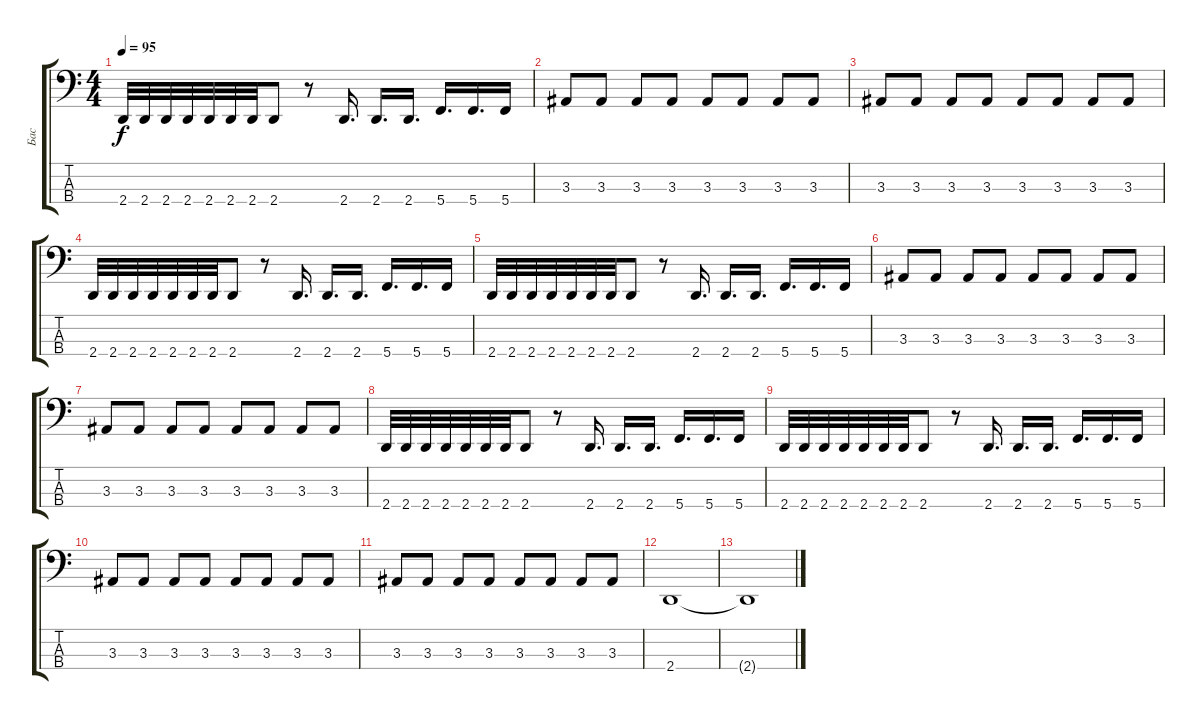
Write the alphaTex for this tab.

\track ("Бас" "Бас") {instrument electricbasspick}
\staff {score tabs}
\tuning (F2 C2 G1 C1) {hide}
\ts (4 4)
\tempo 95
\clef f4
\ks c
2.4.32{dy f} 2.4.32 2.4.32 2.4.32 2.4.32 2.4.32 2.4.32 2.4.8 r.8 2.4.16{d} 2.4.16{d} 2.4.16{d} 5.4.16{d} 5.4.16{d} 5.4.16 |
3.3.8 3.3.8 3.3.8 3.3.8 3.3.8 3.3.8 3.3.8 3.3.8 |
3.3.8 3.3.8 3.3.8 3.3.8 3.3.8 3.3.8 3.3.8 3.3.8 |
2.4.32 2.4.32 2.4.32 2.4.32 2.4.32 2.4.32 2.4.32 2.4.8 r.8 2.4.16{d} 2.4.16{d} 2.4.16{d} 5.4.16{d} 5.4.16{d} 5.4.16 |
2.4.32 2.4.32 2.4.32 2.4.32 2.4.32 2.4.32 2.4.32 2.4.8 r.8 2.4.16{d} 2.4.16{d} 2.4.16{d} 5.4.16{d} 5.4.16{d} 5.4.16 |
3.3.8 3.3.8 3.3.8 3.3.8 3.3.8 3.3.8 3.3.8 3.3.8 |
3.3.8 3.3.8 3.3.8 3.3.8 3.3.8 3.3.8 3.3.8 3.3.8 |
2.4.32 2.4.32 2.4.32 2.4.32 2.4.32 2.4.32 2.4.32 2.4.8 r.8 2.4.16{d} 2.4.16{d} 2.4.16{d} 5.4.16{d} 5.4.16{d} 5.4.16 |
2.4.32 2.4.32 2.4.32 2.4.32 2.4.32 2.4.32 2.4.32 2.4.8 r.8 2.4.16{d} 2.4.16{d} 2.4.16{d} 5.4.16{d} 5.4.16{d} 5.4.16 |
3.3.8 3.3.8 3.3.8 3.3.8 3.3.8 3.3.8 3.3.8 3.3.8 |
3.3.8 3.3.8 3.3.8 3.3.8 3.3.8 3.3.8 3.3.8 3.3.8 |
2.4.1 |
2.4{t}.1
